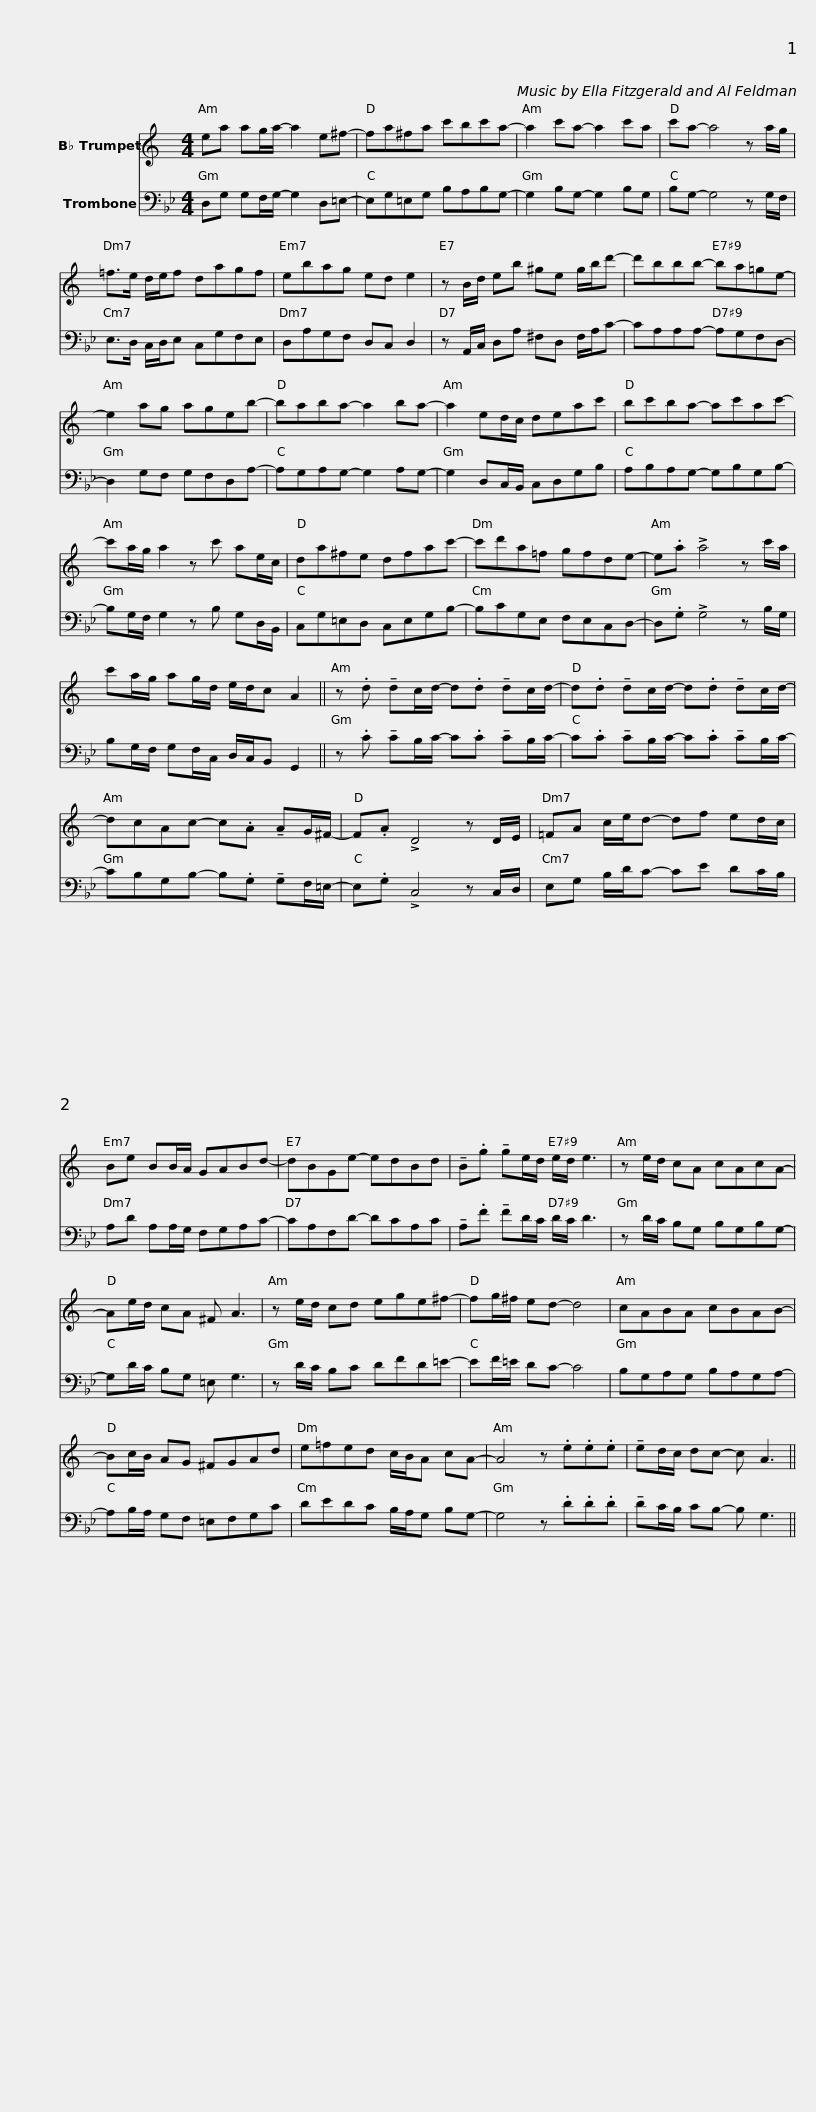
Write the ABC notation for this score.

X:1
%%score 1 2
L:1/8
M:4/4
I:linebreak $
K:Bb
V:1 treble transpose=-2
V:2 bass
V:1
[K:C] ea ag/a/- a2 e^f- | fa^fa c'bc'a- | a2 c'a- a2 c'a | c'a- a4 z a/g/ |$ =f>e d/e/f dagf | %5
 ebag ed e2 | z B/d/ eb ^ge g/b/d'- | d'bbb- ba=ge- |$ e2 ag ageb- | baba- a2 ba- | %10
 a2 ed/c/ deac' |$ bc'ba- ac'ac'- | c'a/g/ a2 z c' ae/c/ | da^fe dfac'- |$ c'd'a=f gfde- | %15
 e.a !>!a4 z c'/a/ | c'a/g/ ag/d/ e/d/c A2 ||$ z .d !tenuto!dc/d/- d.d !tenuto!dc/d/- | d.d !tenuto!dc/d/- d.d !tenuto!dc/d/- | dcAc- c.A !tenuto!AG/^F/- | %20
 F.A !>!D4 z D/E/ |$ =FA c/e/d- df ed/c/ | Be BB/A/ GABd- | dBGe- edBd | !tenuto!B.g !tenuto!ge/d/ e/d/ e3 |$ %25
 z e/d/ cA cAcA- | Ae/d/ cA ^F A3 | z e/d/ cd ege^f- |$ fg/^f/ ed- d4 | cABA cBAB- | %30
 Bc/B/ AG ^FGAd |$ e=fed c/B/A cA- | A4 z .e.e.e | !tenuto!ed/c/ dc- c A3 || %34
V:2
 D,G, G,F,/G,/- G,2 D,=E,- | E,G,=E,G, B,A,B,G,- | G,2 B,G,- G,2 B,G, | B,G,- G,4 z G,/F,/ |$ E,>D, C,/D,/E, C,G,F,E, | %5
 D,A,G,F, D,C, D,2 | z A,,/C,/ D,A, ^F,D, F,/A,/C- | CA,A,A,- A,G,F,D,- |$ D,2 G,F, G,F,D,A,- | A,G,A,G,- G,2 A,G,- | %10
 G,2 D,C,/B,,/ C,D,G,B, |$ A,B,A,G,- G,B,G,B,- | B,G,/F,/ G,2 z B, G,D,/B,,/ | C,G,=E,D, C,E,G,B,- |$ B,CG,E, F,E,C,D,- | %15
 D,.G, !>!G,4 z B,/G,/ | B,G,/F,/ G,F,/C,/ D,/C,/B,, G,,2 ||$ z .C !tenuto!CB,/C/- C.C !tenuto!CB,/C/- | C.C !tenuto!CB,/C/- C.C !tenuto!CB,/C/- | CB,G,B,- B,.G, !tenuto!G,F,/=E,/- | %20
 E,.G, !>!C,4 z C,/D,/ |$ E,G, B,/D/C- CE DC/B,/ | A,D A,A,/G,/ F,G,A,C- | CA,F,D- DCA,C | !tenuto!A,.F !tenuto!FD/C/ D/C/ D3 |$ %25
 z D/C/ B,G, B,G,B,G,- | G,D/C/ B,G, =E, G,3 | z D/C/ B,C DFD=E- |$ EF/=E/ DC- C4 | B,G,A,G, B,A,G,A,- | %30
 A,B,/A,/ G,F, =E,F,G,C |$ DEDC B,/A,/G, B,G,- | G,4 z .D.D.D | !tenuto!DC/B,/ CB,- B, G,3 || %34
